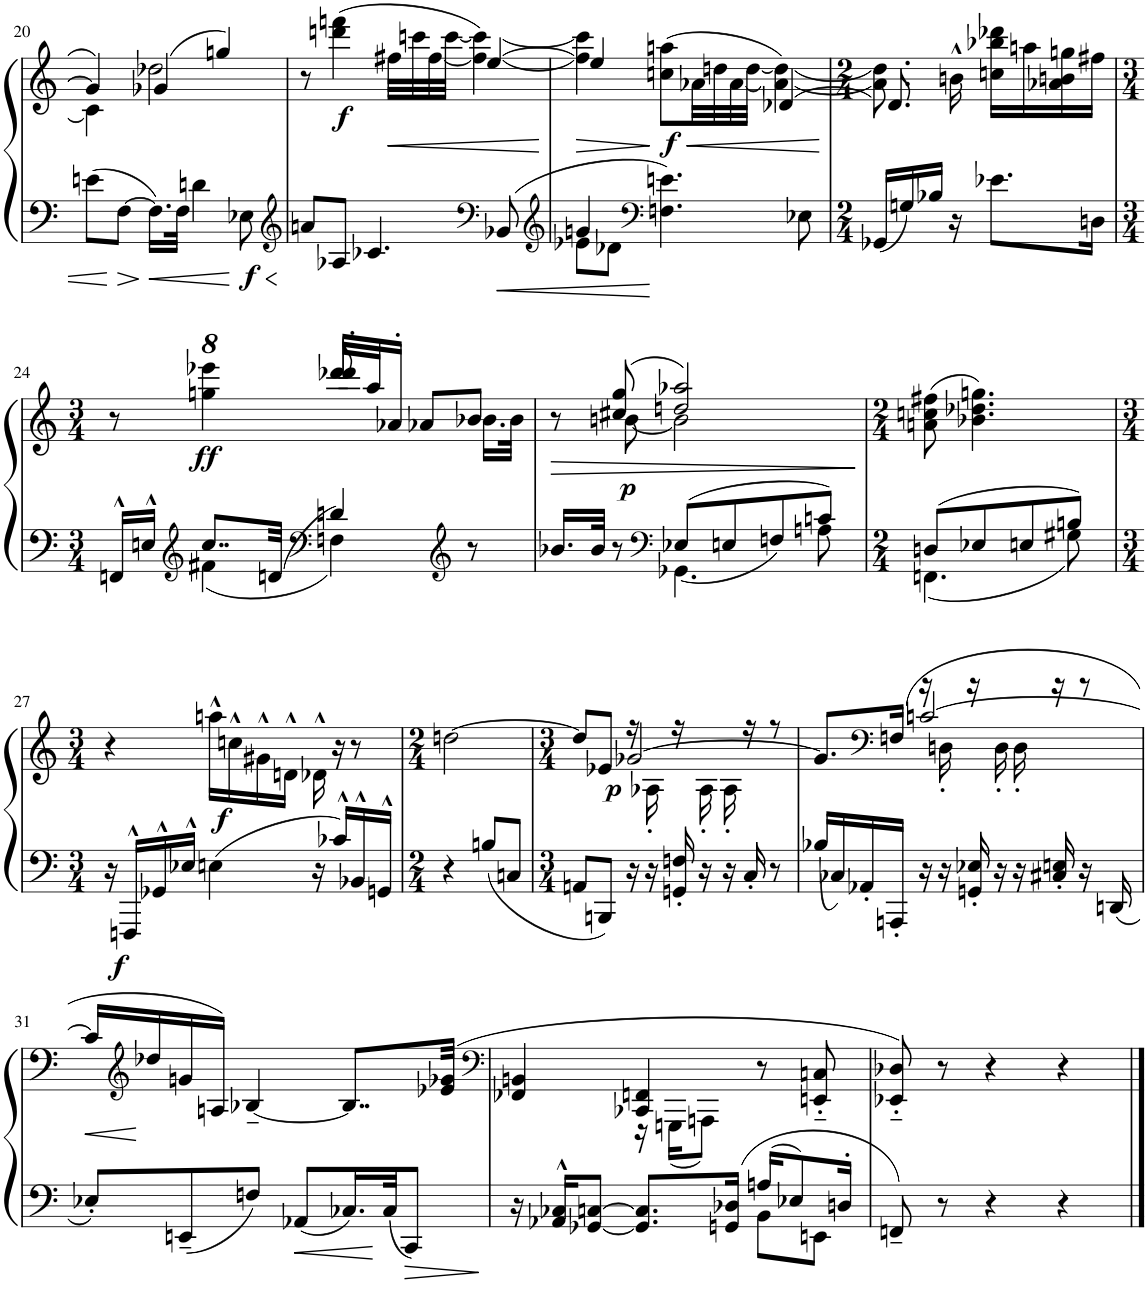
**kern	**kern	**dynam
*part1	*part1	*part1
*staff2	*staff1	*staff1/2
*I"Piano	*	*
*I'Pno.	*	*
!!LO:PB:g=z
*clefF4	*clefG2	*
*k[]	*k[]	*
*M3/4	*M3/4	*
=20	=20	=20
*	*^	*
8en\L	4g-/]	4c\]	.
[8F\J	.	.	.
16.F\LL]	(4g-X/	2dd-X\	.
32F\JJk	.	.	.
4dn\	.	.	.
.	4ggn/)	.	.
!	!	!	!LO:DY:b=2
8E-X\	.	.	f
=21	=21	=21	=21
*clefG2	*	*	*
8an/L	8r	2ryy	.
!	!	!	!LO:DY:b
8A-X/J	(4dddn\ 4fffn\	.	f
4.c-X/	.	.	.
!	!	!	!LO:HP:b
.	32ff#X\LLL	.	<
.	32cccn\	.	.
.	[32ff#\	.	.
.	[32ccc\JJJ	.	.
.	4ff#\_ 4ccc\_)	[4ee/	.
*clefF4	*	*	*
8BB-X/	.	.	.
*	*v	*v	*
.	.	[
=22	=22	=22
*clefG2	*	*
*^	*	*
!	!	!	!LO:HP:b
*	*	*^	*
8e-X\L	4gn/	4ff#\] 4ccc\]	4ee/]	>
8d-X\J	.	.	.	.
*clefF4	*	*	*	*
!	!	!	!	!LO:HP:n=1:b
!	!	!	!	!LO:DY:n=1:b
4.Fn\ 4.en\	2ryy	(8ccn\ 8aan\L	4ryy	] < f
.	.	32a-X\LL	.	.
.	.	32ddn\	.	.
.	.	[32a-\	.	.
.	.	[32dd\JJJ	.	.
.	.	4a-\_ 4dd\_)	[4d-X/	.
8E-X\	.	.	.	.
*v	*v	*	*	*
*	*v	*v	*
.	.	[
=23	=23	=23
*M2/4	*M2/4	*
*	*^	*
16GG-X/LL	8.a-\] 8.dd\]	8.d-/]	.
16Gn/	.	.	.
16B-X/JJ	.	.	.
16r	16bn^^\	4ryy	.
8.e-X\L	16ccn\ 16bb-X\ 16ddd-X\LL	.	.
.	16aan\	.	.
.	16a-X\ 16bn\ 16ggn\	.	.
16Dn\Jk	16ff#X\JJ	16ryy	.
!!LO:LB:g=z	!!
=24	=24	=24	=24
*M3/4	*M3/4	*	*
*^	*	*	*
16FFn^^/LL	8ryy	8r	4.ryy	.
16En^^/JJ	.	.	.	.
*clefG2	*	*	*	*
*	*	*8va	*	*
!	!	!	!	!LO:DY:b
8..cc/L	4f#X\	4gggn\ 4eeee-X\	.	ff
[32dn/Jkk	.	.	.	.
*clefF4	*	*	*	*
*	*	*X8va	*	*
4dn/]	4Fn\	32ddd-X/LLL	8ddd-'/	.
.	.	32aa/J	.	.
.	.	16a-X'/JJ	.	.
.	.	8a-X/L	8ryy	.
*clefG2	*	*	*	*
8r	8ryy	8b-X/J	16.b-\LL	.
.	.	.	32b-\JJk	.
=25	=25	=25	=25	=25
!	!	!	!	!LO:HP:b
16.b-X/LL	4ryy	8r	8ryy	>
32b-/JJk	.	.	.	.
!	!	!	!	!LO:DY:b
8r	.	(8cc#X/ 8gg/	[8bn\	p
*clefF4	*	*	*	*
8E-X/L	4.GG-X\	2ddn/ 2aa-X/)	2b\]	.
8En/	.	.	.	.
8Fn/	.	.	.	.
8cn/J	8An\	.	.	.
*v	*v	*	*	*
*	*v	*v	*
.	.	]
=26	=26	=26
*M2/4	*M2/4	*
*^	*	*
8Dn/L	4.FFn\	(8an\ 8ccn\ 8ff#X\	.
8E-X/	.	4.b-X\ 4.dd-X\ 4.ggn\)	.
8En/	.	.	.
8Bn/J	8G#X\	.	.
*v	*v	*	*
!!LO:LB:g=z
=27	=27	=27
*M3/4	*M3/4	*
*^	*	*
!	!	!	!LO:DY:b=2
*v	*v	*	*
16r	4r	f
16FFFn^^/LL	.	.
16GG-X^^/	.	.
16E-X^^/JJ	.	.
!	!	!LO:DY:b
4En\	16aan^^\LL	f
.	16ccn^^\	.
.	16g#X^^\	.
.	16dn^^\JJ	.
16r	16d-X^^\	.
16c-X^^/LL	16r	.
16BB-X^^/	8r	.
16GGn^^/JJ	.	.
=28	=28	=28
*M2/4	*M2/4	*
4r	[2ddn\	.
8Bn/L	.	.
8Cn/J	.	.
=29	=29	=29
*M3/4	*M3/4	*
*	*^	*
8AAn/L	8dd/L]	4ryy	.
!	!	!	!LO:DY:b
8BBBn/J	8e-X/J	.	p
16r	16r	[2g-X/	.
16r	16A-X'\	.	.
16GGn/' 16Fn/'	16r	.	.
16r	16A-'\	.	.
16r	16A-'\	.	.
16C'/	16r	.	.
8r	8r	.	.
=30	=30	=30	=30
16B-X/LL	8.g-/L]	4ryy	.
16C-X/	.	.	.
16AA-X'/	.	.	.
*	*clefF4	*	*
16AAAn'/JJ	(16Fn/Jk	.	.
16r	16r	[2cn/	.
16r	16Dn'\	.	.
16GGn/' 16E-X/'	16r	.	.
16r	16D'\	.	.
16r	16D'\	.	.
16C#X/' 16En/'	16r	.	.
16r	8r	.	.
16DDn/	.	.	.
*	*v	*v	*
!!LO:LB:g=z
=31	=31	=31
!	!	!LO:HP:b
8E-X'/L	16c/LL]	<
*	*clefG2	*
.	16dd-X/	[
8EEn~/	16gn/	.
.	16An/JJ)	.
8Fn/J	[4B-X~/	.
8AA-X/L	.	.
16.C-X/L	8..B-/L]	.
32C-/JK	.	.
8CC/J	.	.
.	(32e-X/ 32g-X/Jkk	.
=32	=32	=32
*	*clefF4	*
*^	*^	*
16r	2ryy	4FF-X/ 4BBn/	4ryy	.
16AA-X/^^ 16C-X/^^KL	.	.	.	.
[8GG-X/ [8Cn/J	.	.	.	.
8.GG-/] 8.C/]L	.	4CC-X/ 4FFn/	16r	.
.	.	.	(16GGGn\KL	.
.	.	.	8AAAn\J)	.
16GGn/ 16D-X/Jk	.	.	.	.
16An/KL	8BB\L	8r	4ryy	.
8E-X/	.	.	.	.
.	8EEn\J	8EEn/'~ 8Cn/'~	.	.
16Dn'/Jk	.	.	.	.
*v	*v	*	*	*
*	*v	*v	*
=33	=33	=33
8FFn~/	8EE-X/'~ 8D-X/'~)	.
8r	8r	.
4r	4r	.
4r	4r	.
==	==	==
*-	*-	*-
